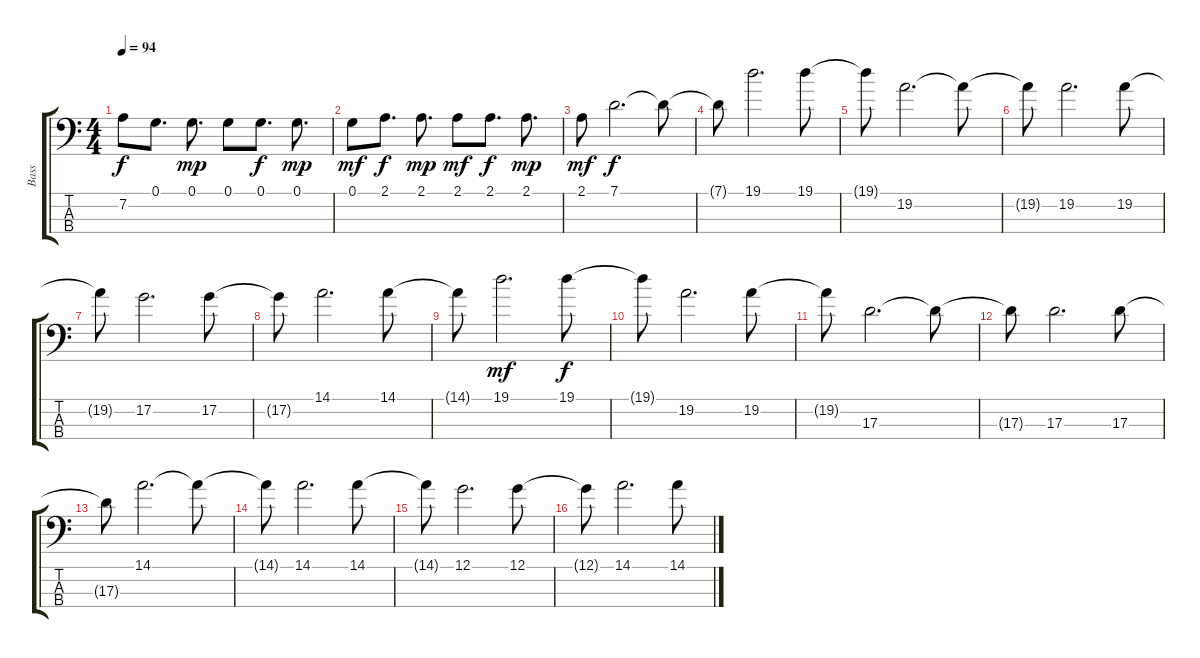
\track ("Bass" "Bass") {instrument electricbassfinger}
\staff {score tabs}
\tuning (G2 D2 A1 E1) {hide}
\ts (4 4)
\tempo 94
\clef f4
\ks c
7.2{t}.8{dy f} 0.1.8{d} 0.1.8{d dy mp} 0.1.8 0.1.8{d dy f} 0.1.8{d dy mp} |
0.1.8{dy mf} 2.1.8{d dy f} 2.1.8{d dy mp} 2.1.8{dy mf} 2.1.8{d dy f} 2.1.8{d dy mp} |
2.1.8{dy mf} 7.1.2{d dy f} 7.1{t}.8 |
7.1{t}.8 19.1.2{d} 19.1.8 |
19.1{t}.8 19.2.2{d} 19.2{t}.8 |
19.2{t}.8 19.2.2{d} 19.2.8 |
19.2{t}.8 17.2.2{d} 17.2.8 |
17.2{t}.8 14.1.2{d} 14.1.8 |
14.1{t}.8 19.1.2{d dy mf} 19.1.8{dy f} |
19.1{t}.8 19.2.2{d} 19.2.8 |
19.2{t}.8 17.3.2{d} 17.3{t}.8 |
17.3{t}.8 17.3.2{d} 17.3.8 |
17.3{t}.8 14.1.2{d} 14.1{t}.8 |
14.1{t}.8 14.1.2{d} 14.1.8 |
14.1{t}.8 12.1.2{d} 12.1.8 |
12.1{t}.8 14.1.2{d} 14.1.8
